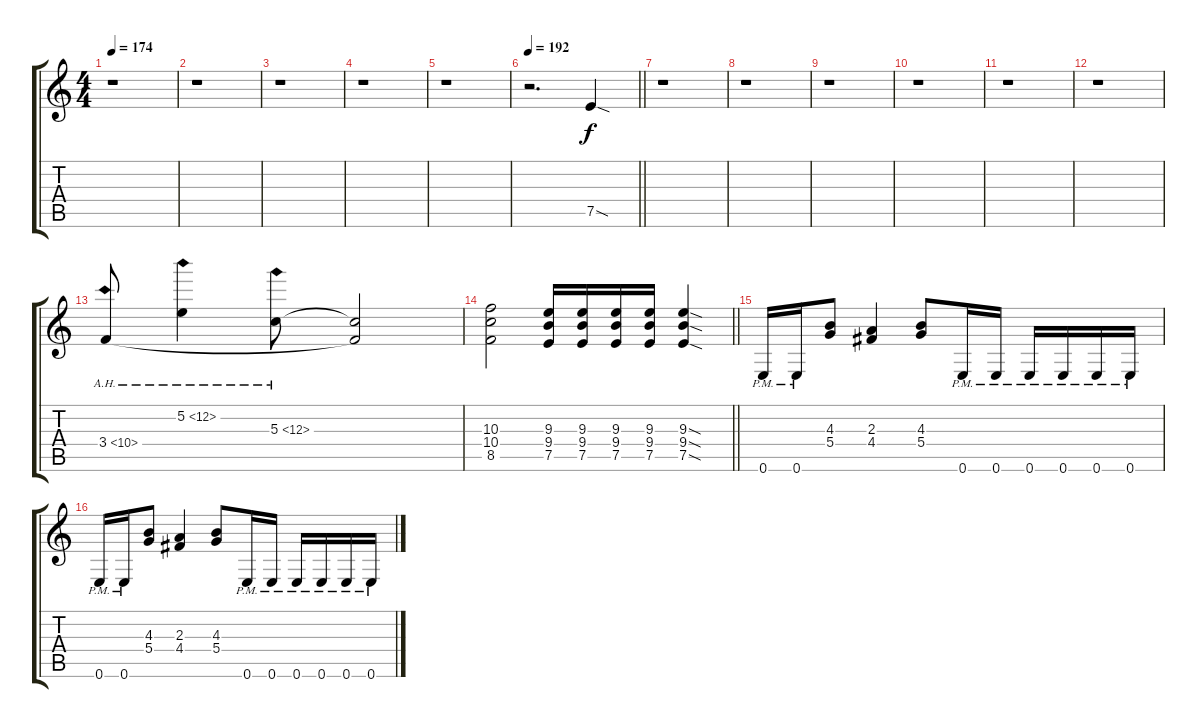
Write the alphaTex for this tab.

\track "" {instrument distortionguitar}
\staff {score tabs}
\tuning (E4 B3 G3 D3 A2 E2) {hide}
\ts (4 4)
\tempo 174
\clef g2
\ks c
r.1{dy f} |
r.1 |
r.1 |
r.1 |
r.1 |
\tempo 192
\barLineRight lightlight
r.2{d} 7.5{sod}.4 |
r.1 |
r.1 |
r.1 |
r.1 |
r.1 |
r.1 |
3.4{ah 7}.8 5.2{ah 7}.4 5.3{ah 7}.8 (5.3{t} 3.4{t}).2 |
\barLineRight lightlight
(10.3 10.4 8.5).2 (9.3 9.4 7.5).16 (9.3 9.4 7.5).16 (9.3 9.4 7.5).16 (9.3 9.4 7.5).16 (9.3{sod} 9.4{sod} 7.5{sod}).4 |
0.6{pm}.16 0.6{pm}.16 (4.3 5.4).8 (2.3 4.4).4 (4.3 5.4).8 0.6{pm}.16 0.6{pm}.16 0.6{pm}.16 0.6{pm}.16 0.6{pm}.16 0.6{pm}.16 |
0.6{pm}.16 0.6{pm}.16 (4.3 5.4).8 (2.3 4.4).4 (4.3 5.4).8 0.6{pm}.16 0.6{pm}.16 0.6{pm}.16 0.6{pm}.16 0.6{pm}.16 0.6{pm}.16
